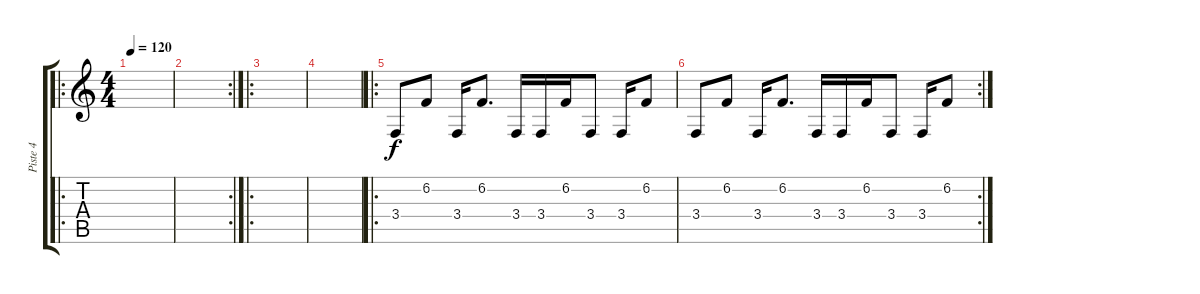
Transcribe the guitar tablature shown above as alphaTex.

\track ("Piste 4" "Piste 4") {instrument electricgrandpiano}
\staff {score tabs}
\tuning (E4 B3 G3 D3 A2 E2) {hide}
\ro
\ts (4 4)
\tempo 120
\clef g2
\ks c
|
\rc 2
|
\ro
|
|
\ro
3.4.8 6.2.8 3.4.16 6.2.8{d} 3.4.16 3.4.16 6.2.16 3.4.8 3.4.16 6.2.8 |
\rc 2
3.4.8 6.2.8 3.4.16 6.2.8{d} 3.4.16 3.4.16 6.2.16 3.4.8 3.4.16 6.2.8
